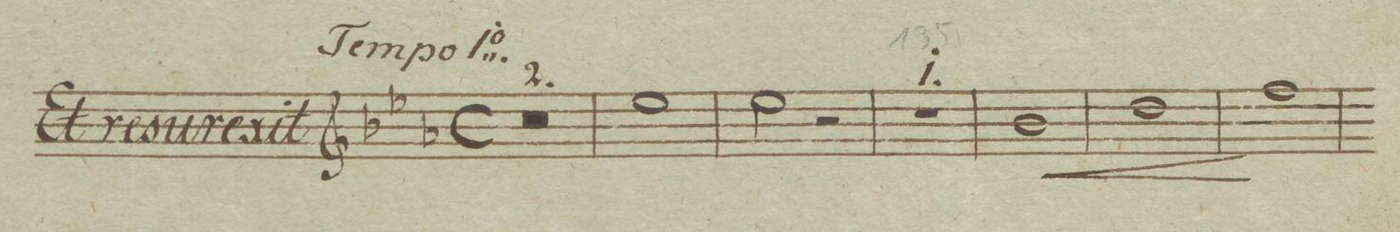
**kern	**dynam
*I"Flautto Secondo.	*
*clefG2	*
*k[b-e-a-]	*
*met(c)	*
*M4/4	*
0r	.
=128	=128
=129	=129
1ee-	.
=130	=130
2ee-\	.
2r	.
=131	=131
1r	.
=132	=132
1b-	<
=133	=133
1dd	.
=134	=134
1ff	[[
=135	=135
*-	*-
